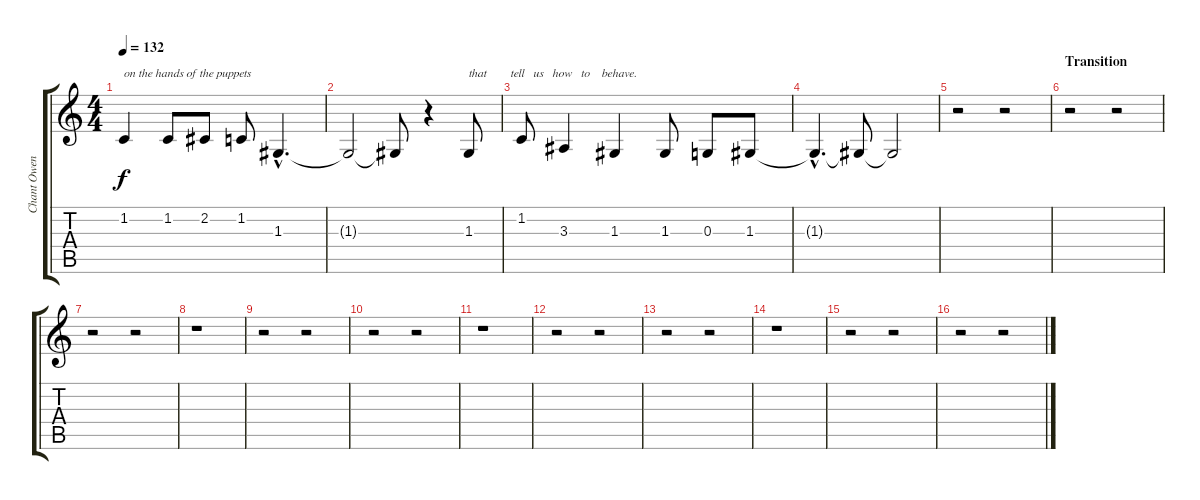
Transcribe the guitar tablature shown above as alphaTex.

\track ("Chant Owen" "Chant Owen") {instrument lead8bassandlead}
\staff {score tabs}
\tuning (E4 B3 G3 D3 A2 E2) {hide}
\ts (4 4)
\tempo 132
\clef g2
\ks c
1.2.4{txt "on the hands of the puppets" dy f} 1.2.8 2.2.8 1.2.8 1.3{hac}.4{d} |
1.3{t}.2 1.3{t}.8 r.4 1.3.8{txt "that        tell   us   how   to    behave."} |
1.2.8 3.3.4 1.3.4 1.3.8 0.3.8 1.3.8 |
1.3{hac t}.4{d} 1.3{t}.8 1.3{t}.2 |
r.2 r.2 |
\section ("" "Transition")
r.2 r.2 |
r.2 r.2 |
r.1 |
r.2 r.2 |
r.2 r.2 |
r.1 |
r.2 r.2 |
r.2 r.2 |
r.1 |
r.2 r.2 |
r.2 r.2
